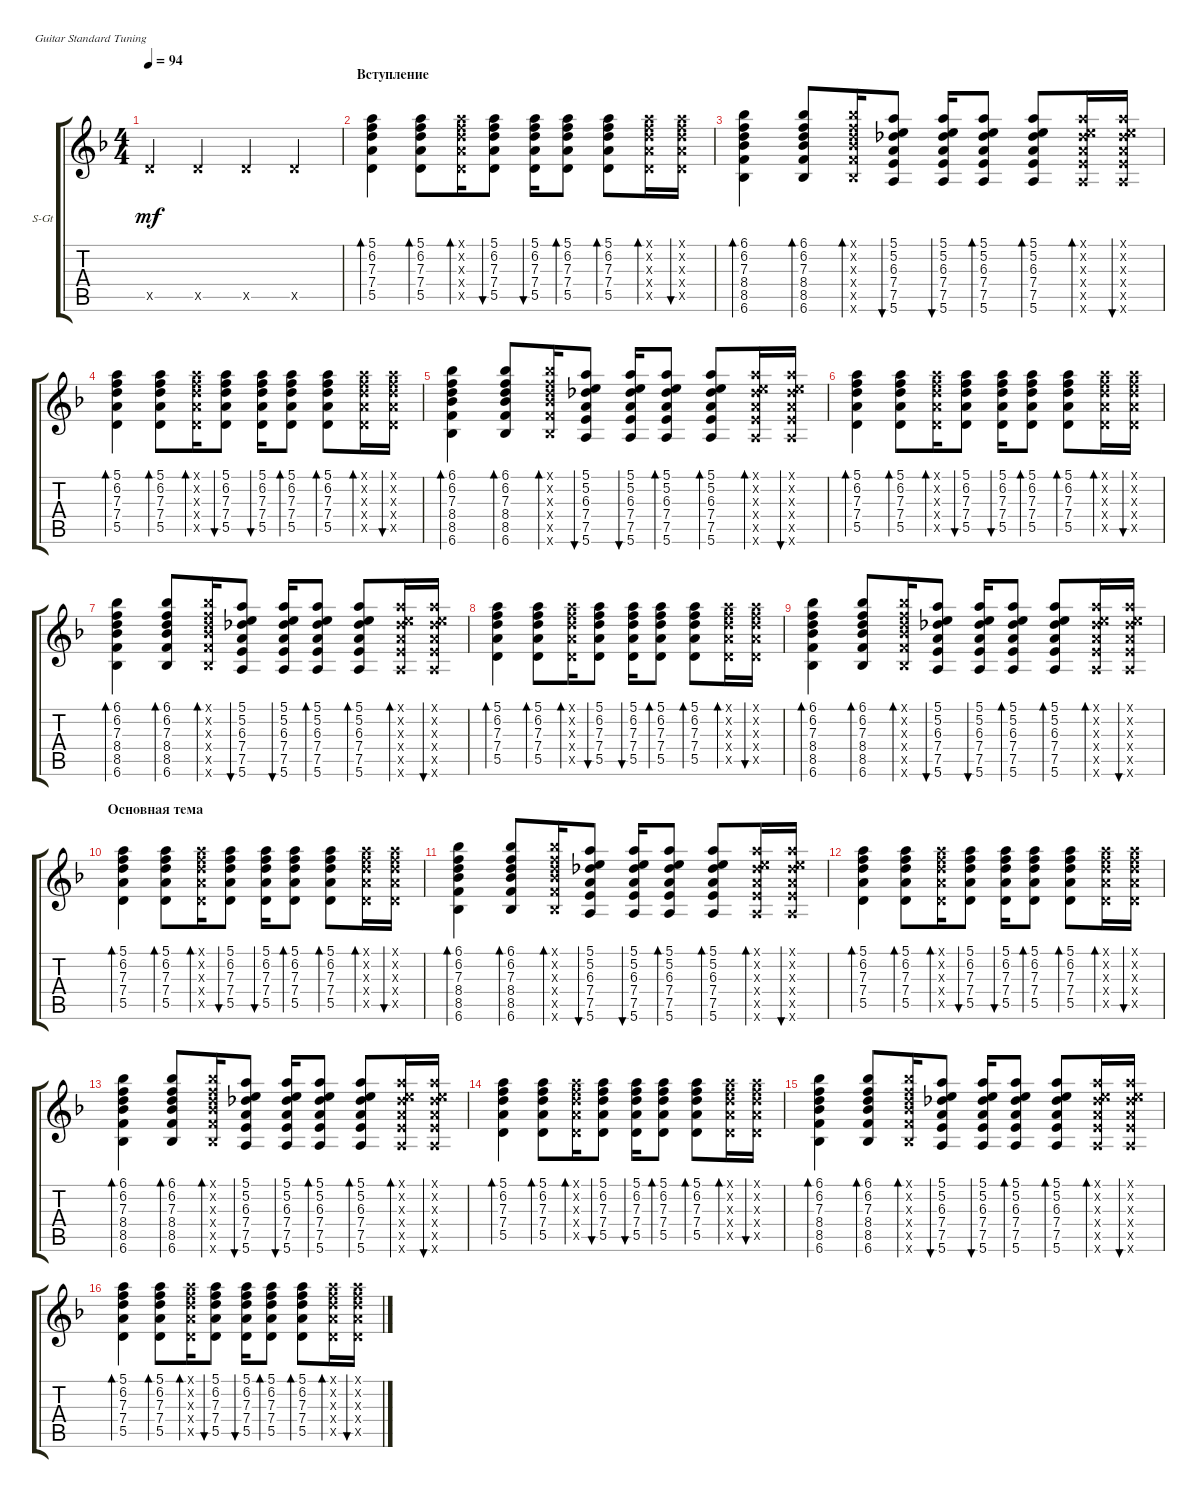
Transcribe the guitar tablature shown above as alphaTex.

\defaultSystemsLayout 4
\bracketExtendMode groupsimilarinstruments
\firstSystemTrackNameOrientation horizontal
\otherSystemsTrackNameOrientation horizontal
\track ("Steel Guitar" "S-Gt") {instrument acousticguitarsteel}
\staff {score tabs}
\tuning (E4 B3 G3 D3 A2 E2)
\ts (4 4)
\tempo 94
\clef g2
\ks dminor
5.5{x}.4{dy mf instrument acousticguitarsteel} 5.5{x}.4 5.5{x}.4 5.5{x}.4 |
\section ("" "Вступление")
(5.5 7.4 7.3 6.2 5.1).4{bd 30} (5.5 7.4 7.3 6.2 5.1).8{bd 30} (5.5{x} 7.4{x} 7.3{x} 6.2{x} 5.1{x}).16{bd 30} (5.5 7.4 7.3 6.2 5.1).8{bu 30} (5.5 7.4 7.3 6.2 5.1).16{bu 30} (5.5 7.4 7.3 6.2 5.1).8{bd 30} (5.5 7.4 7.3 6.2 5.1).8{bd 30} (5.5{x} 7.4{x} 7.3{x} 6.2{x} 5.1{x}).16{bd 30} (5.5{x} 7.4{x} 7.3{x} 6.2{x} 5.1{x}).16{bu 30} |
(8.5 8.4 7.3 6.2 6.1 6.6).4{bd 30} (8.5 8.4 7.3 6.2 6.1 6.6).8{bd 30} (8.5{x} 8.4{x} 7.3{x} 6.2{x} 6.1{x} 6.6{x}).16{bd 30} (7.5 7.4 6.3 5.2 5.1 5.6).8{bu 30} (7.5 7.4 6.3 5.2 5.1 5.6).16{bu 30} (7.5 7.4 6.3 5.2 5.1 5.6).8{bd 30} (7.5 7.4 6.3 5.2 5.1 5.6).8{bd 30} (7.5{x} 7.4{x} 6.3{x} 5.2{x} 5.1{x} 5.6{x}).16{bd 30} (7.5{x} 7.4{x} 6.3{x} 5.2{x} 5.1{x} 5.6{x}).16{bu 30} |
(5.5 7.4 7.3 6.2 5.1).4{bd 30} (5.5 7.4 7.3 6.2 5.1).8{bd 30} (5.5{x} 7.4{x} 7.3{x} 6.2{x} 5.1{x}).16{bd 30} (5.5 7.4 7.3 6.2 5.1).8{bu 30} (5.5 7.4 7.3 6.2 5.1).16{bu 30} (5.5 7.4 7.3 6.2 5.1).8{bd 30} (5.5 7.4 7.3 6.2 5.1).8{bd 30} (5.5{x} 7.4{x} 7.3{x} 6.2{x} 5.1{x}).16{bd 30} (5.5{x} 7.4{x} 7.3{x} 6.2{x} 5.1{x}).16{bu 30} |
(8.5 8.4 7.3 6.2 6.1 6.6).4{bd 30} (8.5 8.4 7.3 6.2 6.1 6.6).8{bd 30} (8.5{x} 8.4{x} 7.3{x} 6.2{x} 6.1{x} 6.6{x}).16{bd 30} (7.5 7.4 6.3 5.2 5.1 5.6).8{bu 30} (7.5 7.4 6.3 5.2 5.1 5.6).16{bu 30} (7.5 7.4 6.3 5.2 5.1 5.6).8{bd 30} (7.5 7.4 6.3 5.2 5.1 5.6).8{bd 30} (7.5{x} 7.4{x} 6.3{x} 5.2{x} 5.1{x} 5.6{x}).16{bd 30} (7.5{x} 7.4{x} 6.3{x} 5.2{x} 5.1{x} 5.6{x}).16{bu 30} |
(5.5 7.4 7.3 6.2 5.1).4{bd 30} (5.5 7.4 7.3 6.2 5.1).8{bd 30} (5.5{x} 7.4{x} 7.3{x} 6.2{x} 5.1{x}).16{bd 30} (5.5 7.4 7.3 6.2 5.1).8{bu 30} (5.5 7.4 7.3 6.2 5.1).16{bu 30} (5.5 7.4 7.3 6.2 5.1).8{bd 30} (5.5 7.4 7.3 6.2 5.1).8{bd 30} (5.5{x} 7.4{x} 7.3{x} 6.2{x} 5.1{x}).16{bd 30} (5.5{x} 7.4{x} 7.3{x} 6.2{x} 5.1{x}).16{bu 30} |
(8.5 8.4 7.3 6.2 6.1 6.6).4{bd 30} (8.5 8.4 7.3 6.2 6.1 6.6).8{bd 30} (8.5{x} 8.4{x} 7.3{x} 6.2{x} 6.1{x} 6.6{x}).16{bd 30} (7.5 7.4 6.3 5.2 5.1 5.6).8{bu 30} (7.5 7.4 6.3 5.2 5.1 5.6).16{bu 30} (7.5 7.4 6.3 5.2 5.1 5.6).8{bd 30} (7.5 7.4 6.3 5.2 5.1 5.6).8{bd 30} (7.5{x} 7.4{x} 6.3{x} 5.2{x} 5.1{x} 5.6{x}).16{bd 30} (7.5{x} 7.4{x} 6.3{x} 5.2{x} 5.1{x} 5.6{x}).16{bu 30} |
(5.5 7.4 7.3 6.2 5.1).4{bd 30} (5.5 7.4 7.3 6.2 5.1).8{bd 30} (5.5{x} 7.4{x} 7.3{x} 6.2{x} 5.1{x}).16{bd 30} (5.5 7.4 7.3 6.2 5.1).8{bu 30} (5.5 7.4 7.3 6.2 5.1).16{bu 30} (5.5 7.4 7.3 6.2 5.1).8{bd 30} (5.5 7.4 7.3 6.2 5.1).8{bd 30} (5.5{x} 7.4{x} 7.3{x} 6.2{x} 5.1{x}).16{bd 30} (5.5{x} 7.4{x} 7.3{x} 6.2{x} 5.1{x}).16{bu 30} |
(8.5 8.4 7.3 6.2 6.1 6.6).4{bd 30} (8.5 8.4 7.3 6.2 6.1 6.6).8{bd 30} (8.5{x} 8.4{x} 7.3{x} 6.2{x} 6.1{x} 6.6{x}).16{bd 30} (7.5 7.4 6.3 5.2 5.1 5.6).8{bu 30} (7.5 7.4 6.3 5.2 5.1 5.6).16{bu 30} (7.5 7.4 6.3 5.2 5.1 5.6).8{bd 30} (7.5 7.4 6.3 5.2 5.1 5.6).8{bd 30} (7.5{x} 7.4{x} 6.3{x} 5.2{x} 5.1{x} 5.6{x}).16{bd 30} (7.5{x} 7.4{x} 6.3{x} 5.2{x} 5.1{x} 5.6{x}).16{bu 30} |
\section ("" "Основная тема")
(5.5 7.4 7.3 6.2 5.1).4{bd 30} (5.5 7.4 7.3 6.2 5.1).8{bd 30} (5.5{x} 7.4{x} 7.3{x} 6.2{x} 5.1{x}).16{bd 30} (5.5 7.4 7.3 6.2 5.1).8{bu 30} (5.5 7.4 7.3 6.2 5.1).16{bu 30} (5.5 7.4 7.3 6.2 5.1).8{bd 30} (5.5 7.4 7.3 6.2 5.1).8{bd 30} (5.5{x} 7.4{x} 7.3{x} 6.2{x} 5.1{x}).16{bd 30} (5.5{x} 7.4{x} 7.3{x} 6.2{x} 5.1{x}).16{bu 30} |
(8.5 8.4 7.3 6.2 6.1 6.6).4{bd 30} (8.5 8.4 7.3 6.2 6.1 6.6).8{bd 30} (8.5{x} 8.4{x} 7.3{x} 6.2{x} 6.1{x} 6.6{x}).16{bd 30} (7.5 7.4 6.3 5.2 5.1 5.6).8{bu 30} (7.5 7.4 6.3 5.2 5.1 5.6).16{bu 30} (7.5 7.4 6.3 5.2 5.1 5.6).8{bd 30} (7.5 7.4 6.3 5.2 5.1 5.6).8{bd 30} (7.5{x} 7.4{x} 6.3{x} 5.2{x} 5.1{x} 5.6{x}).16{bd 30} (7.5{x} 7.4{x} 6.3{x} 5.2{x} 5.1{x} 5.6{x}).16{bu 30} |
(5.5 7.4 7.3 6.2 5.1).4{bd 30} (5.5 7.4 7.3 6.2 5.1).8{bd 30} (5.5{x} 7.4{x} 7.3{x} 6.2{x} 5.1{x}).16{bd 30} (5.5 7.4 7.3 6.2 5.1).8{bu 30} (5.5 7.4 7.3 6.2 5.1).16{bu 30} (5.5 7.4 7.3 6.2 5.1).8{bd 30} (5.5 7.4 7.3 6.2 5.1).8{bd 30} (5.5{x} 7.4{x} 7.3{x} 6.2{x} 5.1{x}).16{bd 30} (5.5{x} 7.4{x} 7.3{x} 6.2{x} 5.1{x}).16{bu 30} |
(8.5 8.4 7.3 6.2 6.1 6.6).4{bd 30} (8.5 8.4 7.3 6.2 6.1 6.6).8{bd 30} (8.5{x} 8.4{x} 7.3{x} 6.2{x} 6.1{x} 6.6{x}).16{bd 30} (7.5 7.4 6.3 5.2 5.1 5.6).8{bu 30} (7.5 7.4 6.3 5.2 5.1 5.6).16{bu 30} (7.5 7.4 6.3 5.2 5.1 5.6).8{bd 30} (7.5 7.4 6.3 5.2 5.1 5.6).8{bd 30} (7.5{x} 7.4{x} 6.3{x} 5.2{x} 5.1{x} 5.6{x}).16{bd 30} (7.5{x} 7.4{x} 6.3{x} 5.2{x} 5.1{x} 5.6{x}).16{bu 30} |
(5.5 7.4 7.3 6.2 5.1).4{bd 30} (5.5 7.4 7.3 6.2 5.1).8{bd 30} (5.5{x} 7.4{x} 7.3{x} 6.2{x} 5.1{x}).16{bd 30} (5.5 7.4 7.3 6.2 5.1).8{bu 30} (5.5 7.4 7.3 6.2 5.1).16{bu 30} (5.5 7.4 7.3 6.2 5.1).8{bd 30} (5.5 7.4 7.3 6.2 5.1).8{bd 30} (5.5{x} 7.4{x} 7.3{x} 6.2{x} 5.1{x}).16{bd 30} (5.5{x} 7.4{x} 7.3{x} 6.2{x} 5.1{x}).16{bu 30} |
(8.5 8.4 7.3 6.2 6.1 6.6).4{bd 30} (8.5 8.4 7.3 6.2 6.1 6.6).8{bd 30} (8.5{x} 8.4{x} 7.3{x} 6.2{x} 6.1{x} 6.6{x}).16{bd 30} (7.5 7.4 6.3 5.2 5.1 5.6).8{bu 30} (7.5 7.4 6.3 5.2 5.1 5.6).16{bu 30} (7.5 7.4 6.3 5.2 5.1 5.6).8{bd 30} (7.5 7.4 6.3 5.2 5.1 5.6).8{bd 30} (7.5{x} 7.4{x} 6.3{x} 5.2{x} 5.1{x} 5.6{x}).16{bd 30} (7.5{x} 7.4{x} 6.3{x} 5.2{x} 5.1{x} 5.6{x}).16{bu 30} |
(5.5 7.4 7.3 6.2 5.1).4{bd 30} (5.5 7.4 7.3 6.2 5.1).8{bd 30} (5.5{x} 7.4{x} 7.3{x} 6.2{x} 5.1{x}).16{bd 30} (5.5 7.4 7.3 6.2 5.1).8{bu 30} (5.5 7.4 7.3 6.2 5.1).16{bu 30} (5.5 7.4 7.3 6.2 5.1).8{bd 30} (5.5 7.4 7.3 6.2 5.1).8{bd 30} (5.5{x} 7.4{x} 7.3{x} 6.2{x} 5.1{x}).16{bd 30} (5.5{x} 7.4{x} 7.3{x} 6.2{x} 5.1{x}).16{bu 30}
